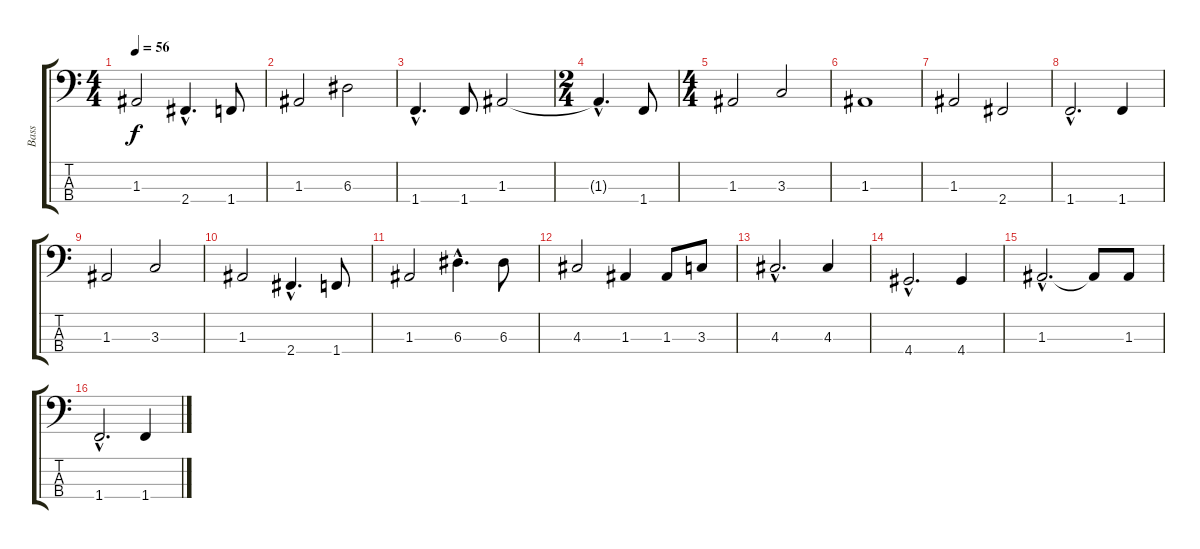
\track ("Bass" "Bass") {instrument electricbassfinger}
\staff {score tabs}
\tuning (G2 D2 A1 E1) {hide}
\ts (4 4)
\tempo 56
\clef f4
\ks c
1.3.2{dy f} 2.4{hac}.4{d} 1.4.8 |
1.3.2 6.3.2 |
1.4{hac}.4{d} 1.4.8 1.3.2 |
\ts (2 4)
1.3{hac t}.4{d} 1.4.8 |
\ts (4 4)
1.3.2 3.3.2 |
1.3.1 |
1.3.2 2.4.2 |
1.4{hac}.2{d} 1.4.4 |
1.3.2 3.3.2 |
1.3.2 2.4{hac}.4{d} 1.4.8 |
1.3.2 6.3{hac}.4{d} 6.3.8 |
4.3.2 1.3.4 1.3.8 3.3.8 |
4.3{hac}.2{d} 4.3.4 |
4.4{hac}.2{d} 4.4.4 |
1.3{hac}.2{d} 1.3{t}.8 1.3.8 |
1.4{hac}.2{d} 1.4.4
